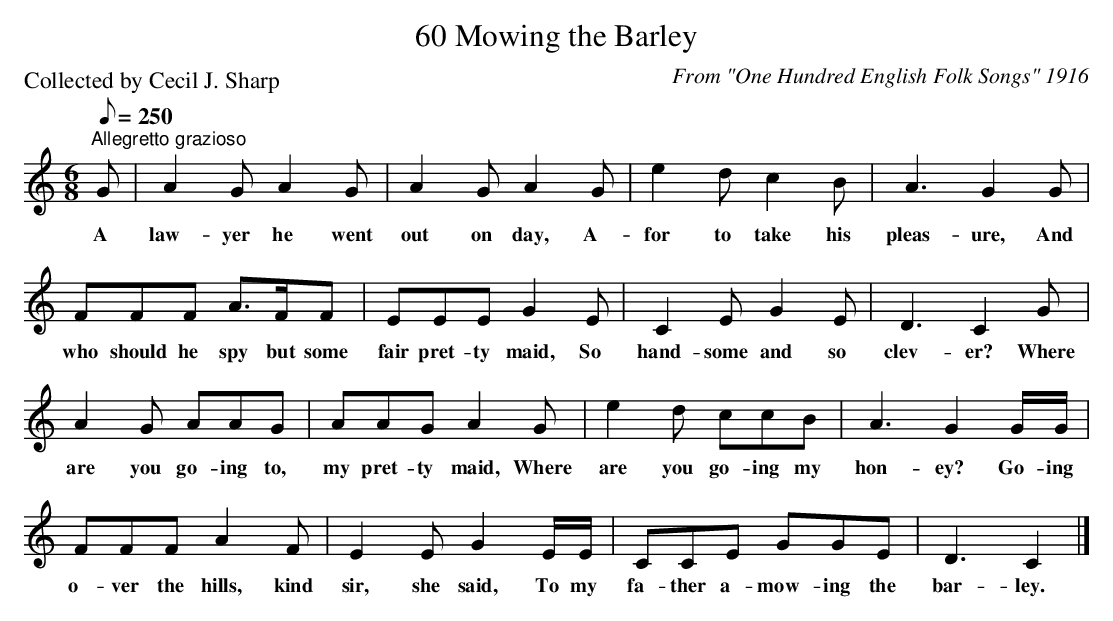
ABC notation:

X:1
T:60 Mowing the Barley
C:From "One Hundred English Folk Songs" 1916
P:Collected by Cecil J. Sharp
Q:1/8=250
L:1/8
M:6/8
K:C
"^Allegretto grazioso" G | A2 G A2 G | A2 G A2 G | e2 d c2 B | A3 G2 G |$ FFF A>FF | EEE G2 E |
w: A|law- yer he went|out on day, A-|for to take his|pleas- ure, And|who should he spy but some|fair pret- ty maid, So|
C2 E G2 E | D3 C2 G |$ A2 G AAG | AAG A2 G | e2 d ccB | A3 G2 G/G/ |$ FFF A2 F | E2 E G2 E/E/ |
w: hand- some and so|clev- er? Where|are you go- ing to,|my pret- ty maid, Where|are you go- ing my|hon- ey? Go- ing|o- ver the hills, kind|sir, she said, To my|
CCE GGE | D3 C2 |]
w: fa- ther a- mow- ing the|bar- ley.|
